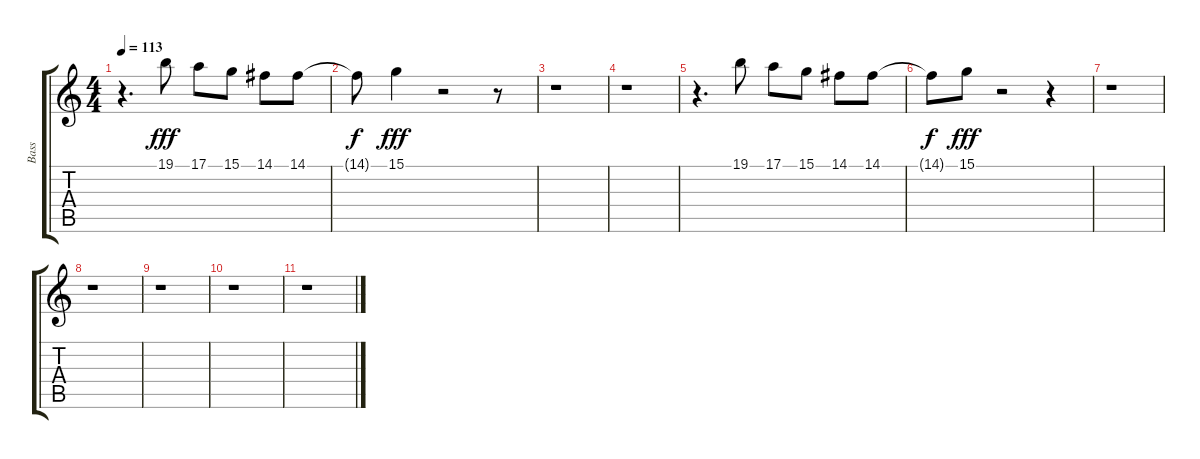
\track (" Bass" " Bass") {instrument marimba}
\staff {score tabs}
\tuning (E4 B3 G3 D3 A2 E2) {hide}
\ts (4 4)
\tempo 113
\clef g2
\ks c
r.4{d dy fff} 19.1.8 17.1.8 15.1.8 14.1.8 14.1.8 |
14.1{t}.8{dy f} 15.1.4{dy fff} r.2 r.8 |
r.1 |
r.1 |
r.4{d} 19.1.8 17.1.8 15.1.8 14.1.8 14.1.8 |
14.1{t}.8{dy f} 15.1.8{dy fff} r.2 r.4 |
r.1 |
r.1 |
r.1 |
r.1 |
r.1
